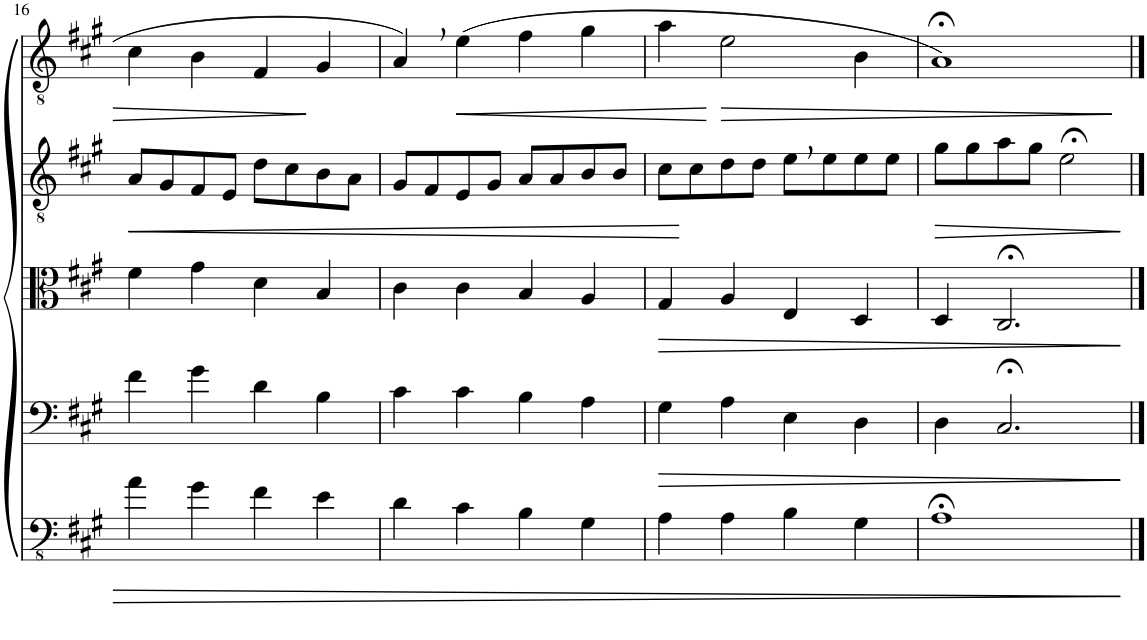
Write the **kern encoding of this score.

**kern	**kern	**dynam	**kern	**dynam	**kern	**dynam	**kern	**dynam
*part5	*part4	*part4	*part3	*part3	*part2	*part2	*part1	*part1
*staff5	*staff4	*staff4	*staff3	*staff3	*staff2	*staff2	*staff1	*staff1
*I"Baixo	*I"Tenor	*	*I"Tenor	*	*I"Contralto	*	*I"Soprano	*
!!LO:PB:g=z
*clefFv4	*clefF4	*	*clefC3	*	*clefGv2	*	*clefGv2	*
*k[f#c#g#]	*k[f#c#g#]	*	*k[f#c#g#]	*	*k[f#c#g#]	*	*k[f#c#g#]	*
*M4/4	*M4/4	*	*M4/4	*	*M4/4	*	*M4/4	*
=16	=16	=16	=16	=16	=16	=16	=16	=16
!	!	!	!	!	!	!LO:HP:b	!	!
4A\	4f#\	.	4f#\	.	8A/L	<	4c#\	.
.	.	.	.	.	8G#/	.	.	.
4G#\	4g#\	.	4g#\	.	8F#/	.	4B\	.
.	.	.	.	.	8E/J	.	.	.
4F#\	4d\	.	4d\	.	8d\L	.	4F#/	.
.	.	.	.	.	8c#\	.	.	.
4E\	4B\	.	4B/	.	8B\	.	4G#/	.
.	.	.	.	.	8A\J	.	.	.
=17	=17	=17	=17	=17	=17	=17	=17	=17
4D\	4c#\	.	4c#\	.	8G#/L	.	4A,/	.
.	.	.	.	.	8F#/	.	.	.
!	!	!	!	!	!	!	!	!LO:HP:b
4C#\	4c#\	.	4c#\	.	8E/	.	(4e\	<
.	.	.	.	.	8G#/J	.	.	.
4BB\	4B\	.	4B/	.	8A/L	.	4f#\	.
.	.	.	.	.	8A/	.	.	.
4GG#\	4A\	.	4A/	.	8B/	.	4g#\	.
.	.	.	.	.	8B/J	.	.	.
=18	=18	=18	=18	=18	=18	=18	=18	=18
!	!	!LO:HP:b	!	!LO:HP:b	!	!	!	!
4AA\	4G#\	>	4G#/	>	8c#\L	.	4a\	.
.	.	.	.	.	8c#\	[	.	.
!	!	!	!	!	!	!	!	!LO:HP:n=1:b
4AA\	4A\	.	4A/	.	8d\	.	2e\	[ >
.	.	.	.	.	8d\J	.	.	.
4BB\	4E\	.	4E/	.	8e,\L	.	.	.
.	.	.	.	.	8e\	.	.	.
4GG#\	4D\	.	4D/	.	8e\	.	4B\	.
.	.	.	.	.	8e\J	.	.	.
=19	=19	=19	=19	=19	=19	=19	=19	=19
!	!	!	!	!	!	!LO:HP:b	!	!
1AA;<	4D\	.	4D/	.	8g#\L	>	1A;<)	.
.	.	.	.	.	8g#\	.	.	.
.	2.C#;</	.	2.C#;</	.	8a\	.	.	.
.	.	.	.	.	8g#\J	.	.	.
.	.	.	.	.	2e;<\	.	.	.
.	.	]	.	]	.	]	.	]
==	==	==	==	==	==	==	==	==
*-	*-	*-	*-	*-	*-	*-	*-	*-
